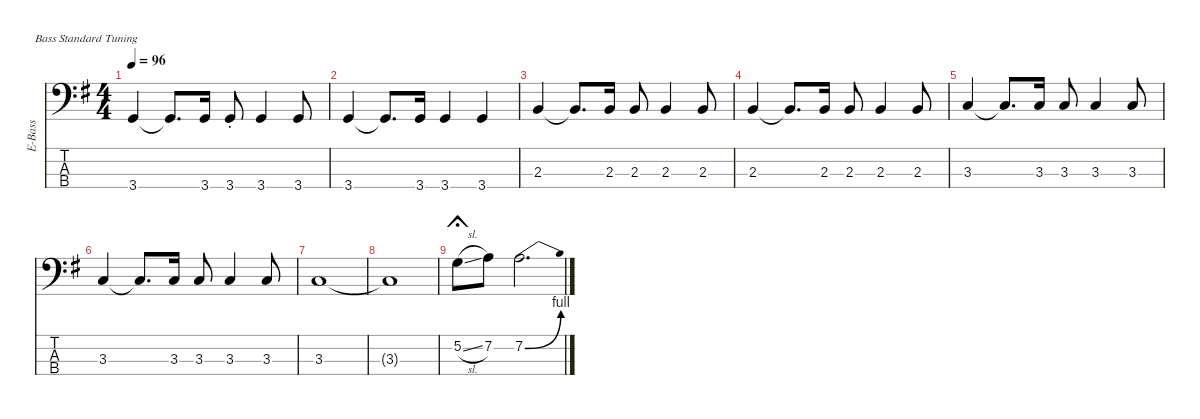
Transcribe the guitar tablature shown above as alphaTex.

\defaultSystemsLayout 4
\hideDynamics
\bracketExtendMode nobrackets
\otherSystemsTrackNameOrientation horizontal
\track ("Bass" "E-Bass") {defaultSystemsLayout 4 instrument electricbassfinger}
\staff {score tabs}
\tuning (G2 D2 A1 E1)
\ts (4 4)
\tempo 96
\clef f4
\ks g
3.4{acc forcenatural}.4{dy f beam Up} 3.4{t acc forcenatural}.8{d beam Up} 3.4{acc forcenatural}.16{beam Up} 3.4{st acc forcenatural}.8{beam Up} 3.4{acc forcenatural}.4{beam Up} 3.4{acc forcenatural}.8{beam Up} |
3.4{acc forcenatural}.4{beam Up} 3.4{t acc forcenatural}.8{d beam Up} 3.4{acc forcenatural}.16{beam Up} 3.4{acc forcenatural}.4{beam Up} 3.4{acc forcenatural}.4{beam Up} |
2.3{acc forcenatural}.4{beam Up} 2.3{t acc forcenatural}.8{d beam Up} 2.3{acc forcenatural}.16{beam Up} 2.3{acc forcenatural}.8{beam Up} 2.3{acc forcenatural}.4{beam Up} 2.3{acc forcenatural}.8{beam Up} |
2.3{acc forcenatural}.4{beam Up} 2.3{t acc forcenatural}.8{d beam Up} 2.3{acc forcenatural}.16{beam Up} 2.3{acc forcenatural}.8{beam Up} 2.3{acc forcenatural}.4{beam Up} 2.3{acc forcenatural}.8{beam Up} |
3.3{acc forcenatural}.4{beam Up} 3.3{t acc forcenatural}.8{d beam Up} 3.3{acc forcenatural}.16{beam Up} 3.3{acc forcenatural}.8{beam Up} 3.3{acc forcenatural}.4{beam Up} 3.3{acc forcenatural}.8{beam Up} |
3.3{acc forcenatural}.4{beam Up} 3.3{t acc forcenatural}.8{d beam Up} 3.3{acc forcenatural}.16{beam Up} 3.3{acc forcenatural}.8{beam Up} 3.3{acc forcenatural}.4{beam Up} 3.3{acc forcenatural}.8{beam Up} |
3.3{acc forcenatural}.1{beam Up} |
3.3{t acc forcenatural}.1{beam Up} |
\tempo (40 0.5 hide)
5.2{sl acc forcenatural}.8{dy mp fermata (short 0.22) beam Down} 7.2{acc forcenatural}.8{beam Down} 7.2{be (bend 2.4 0 23.4 4) acc forcenatural}.2{d beam Down}
